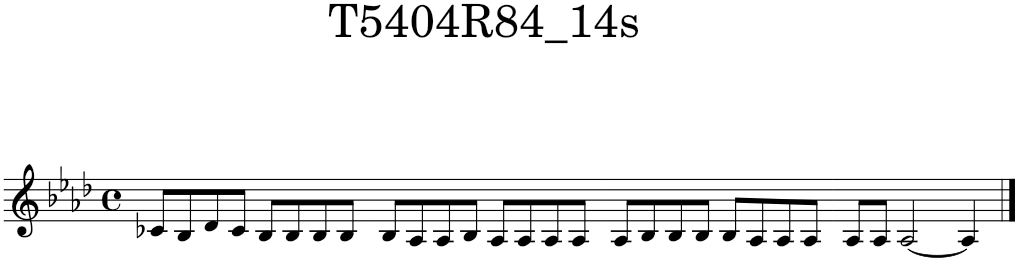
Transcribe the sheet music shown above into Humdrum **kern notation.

**kern
*part1
*staff1
*I"Piano
*I'Pno.
*clefG2
*k[b-e-a-d-]
*M4/4
*met(c)
=1
8c-X/L
8B-/
8d-/
8c-/J
8B-/L
8B-/
8B-/
8B-/J
=2
8B-/L
8A-/
8A-/
8B-/J
8A-/L
8A-/
8A-/
8A-/J
=3
8A-/L
8B-/
8B-/
8B-/J
8B-/L
8A-/
8A-/
8A-/J
=4
8A-/L
8A-/J
[2A-/
4A-/]
==
*-
